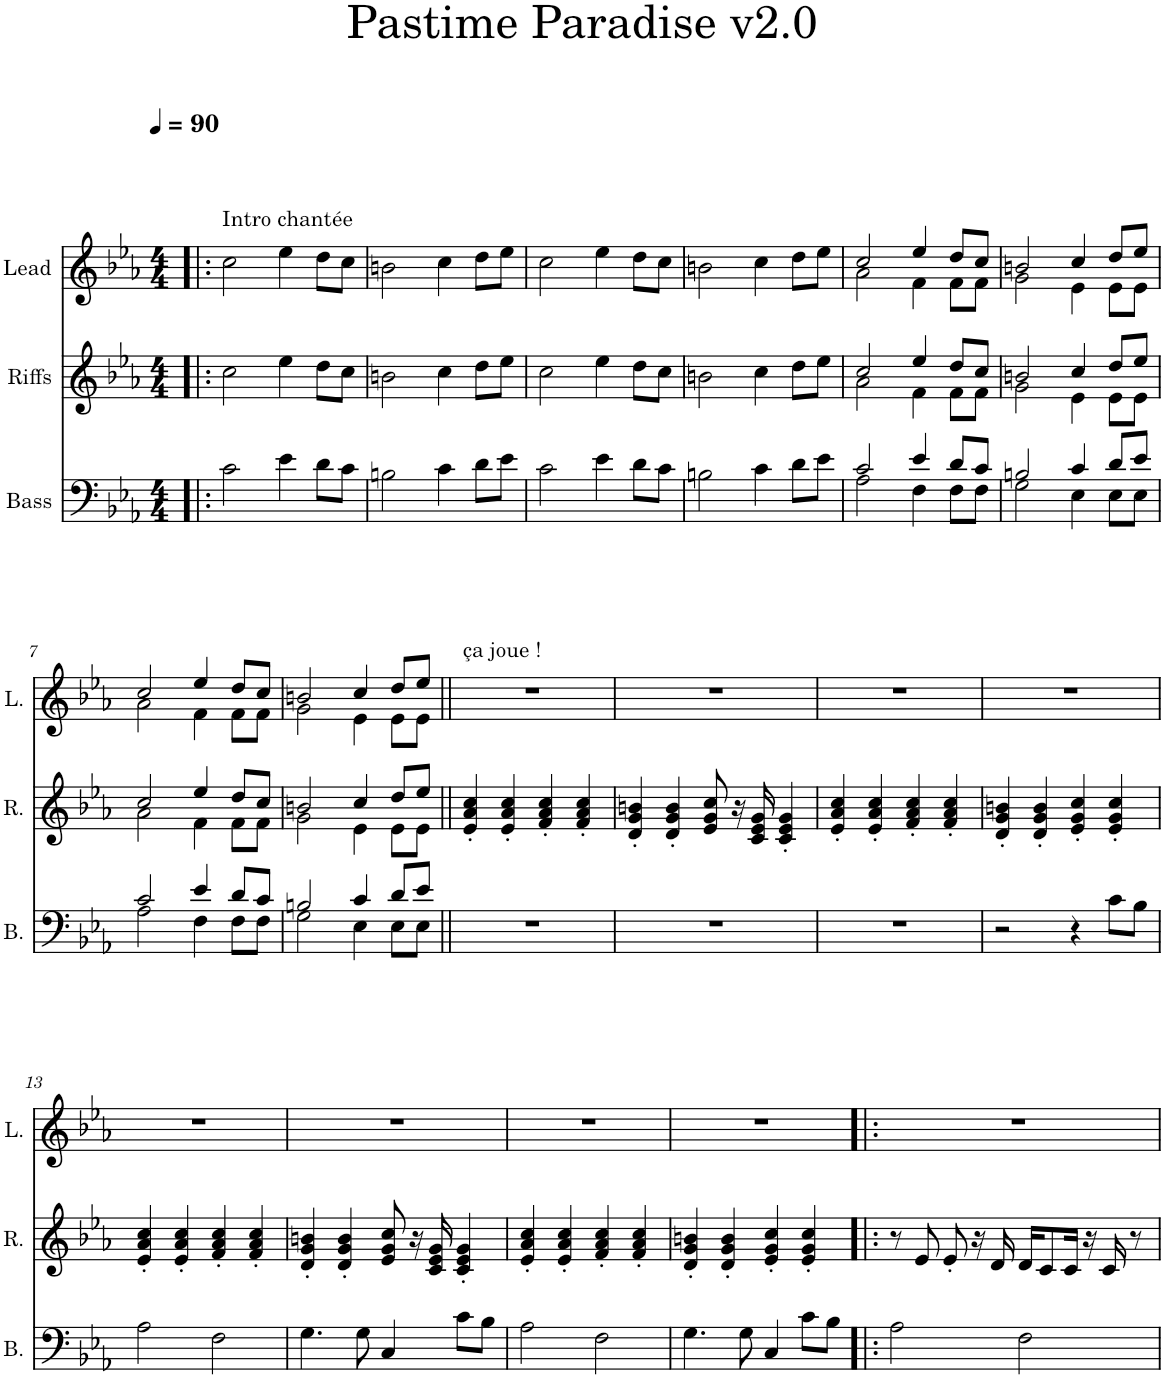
**kern	**kern	**kern
*part3	*part2	*part1
*staff3	*staff2	*staff1
*I"Bass	*I"Riffs	*I"Lead
*I'B.	*I'R.	*I'L.
*clefF4	*clefG2	*clefG2
*	*Trd5c9	*Trd1c2
*k[b-e-a-]	*k[b-e-a-]	*k[b-e-a-]
*M4/4	*M4/4	*M4/4
*MM90	*MM90	*MM90
=1!|:	=1!|:	=1!|:
!	!	!LO:TX:a:t=Intro chantée
2c\	2cc\	2cc\
4e-\	4ee-\	4ee-\
8d\L	8dd\L	8dd\L
8c\J	8cc\J	8cc\J
=2	=2	=2
2Bn\	2bn\	2bn\
4c\	4cc\	4cc\
8d\L	8dd\L	8dd\L
8e-\J	8ee-\J	8ee-\J
=3	=3	=3
2c\	2cc\	2cc\
4e-\	4ee-\	4ee-\
8d\L	8dd\L	8dd\L
8c\J	8cc\J	8cc\J
=4	=4	=4
2Bn\	2bn\	2bn\
4c\	4cc\	4cc\
8d\L	8dd\L	8dd\L
8e-\J	8ee-\J	8ee-\J
=5	=5	=5
*^	*^	*^
2c/	2A-\	2cc/	2a-\	2cc/	2a-\
4e-/	4F\	4ee-/	4f\	4ee-/	4f\
8d/L	8F\L	8dd/L	8f\L	8dd/L	8f\L
8c/J	8F\J	8cc/J	8f\J	8cc/J	8f\J
=6	=6	=6	=6	=6	=6
2Bn/	2G\	2bn/	2g\	2bn/	2g\
4c/	4E-\	4cc/	4e-\	4cc/	4e-\
8d/L	8E-\L	8dd/L	8e-\L	8dd/L	8e-\L
8e-/J	8E-\J	8ee-/J	8e-\J	8ee-/J	8e-\J
!!LO:LB:g=z	!!
=7	=7	=7	=7	=7	=7
2c/	2A-\	2cc/	2a-\	2cc/	2a-\
4e-/	4F\	4ee-/	4f\	4ee-/	4f\
8d/L	8F\L	8dd/L	8f\L	8dd/L	8f\L
8c/J	8F\J	8cc/J	8f\J	8cc/J	8f\J
=8	=8	=8	=8	=8	=8
2Bn/	2G\	2bn/	2g\	2bn/	2g\
4c/	4E-\	4cc/	4e-\	4cc/	4e-\
8d/L	8E-\L	8dd/L	8e-\L	8dd/L	8e-\L
8e-/J	8E-\J	8ee-/J	8e-\J	8ee-/J	8e-\J
=9||	=9||	=9||	=9||	=9||	=9||
!	!	!	!	!LO:TX:a:t=ça joue !	!
*v	*v	*	*	*v	*v
*	*v	*v	*
1r	4e-/' 4a-/' 4cc/'	1r
.	4e-/' 4a-/' 4cc/'	.
.	4f/' 4a-/' 4cc/'	.
.	4f/' 4a-/' 4cc/'	.
=10	=10	=10
1r	4d/' 4g/' 4bn/'	1r
.	4d/' 4g/' 4b/'	.
.	8e-/ 8g/ 8cc/	.
.	16r	.
.	16c/ 16e-/ 16g/	.
.	4c/' 4e-/' 4g/'	.
=11	=11	=11
1r	4e-/' 4a-/' 4cc/'	1r
.	4e-/' 4a-/' 4cc/'	.
.	4f/' 4a-/' 4cc/'	.
.	4f/' 4a-/' 4cc/'	.
=12	=12	=12
2r	4d/' 4g/' 4bn/'	1r
.	4d/' 4g/' 4b/'	.
4r	4e-/' 4g/' 4cc/'	.
8c\L	4e-/' 4g/' 4cc/'	.
8B-\J	.	.
!!LO:LB:g=z
=13	=13	=13
2A-\	4e-/' 4a-/' 4cc/'	1r
.	4e-/' 4a-/' 4cc/'	.
2F\	4f/' 4a-/' 4cc/'	.
.	4f/' 4a-/' 4cc/'	.
=14	=14	=14
4.G\	4d/' 4g/' 4bn/'	1r
.	4d/' 4g/' 4b/'	.
8G\	.	.
4C/	8e-/ 8g/ 8cc/	.
.	16r	.
.	16c/ 16e-/ 16g/	.
8c\L	4c/' 4e-/' 4g/'	.
8B-\J	.	.
=15	=15	=15
2A-\	4e-/' 4a-/' 4cc/'	1r
.	4e-/' 4a-/' 4cc/'	.
2F\	4f/' 4a-/' 4cc/'	.
.	4f/' 4a-/' 4cc/'	.
=16	=16	=16
4.G\	4d/' 4g/' 4bn/'	1r
.	4d/' 4g/' 4b/'	.
8G\	.	.
4C/	4e-/' 4g/' 4cc/'	.
8c\L	4e-/' 4g/' 4cc/'	.
8B-\J	.	.
=17!|:	=17!|:	=17!|:
2A-\	8r	1r
.	8e-/	.
.	8e-'/	.
.	16r	.
.	16d/	.
2F\	16d/KL	.
.	8c/	.
.	16c/Jk	.
.	16r	.
.	16c/	.
.	8r	.
=	=	=
*-	*-	*-
